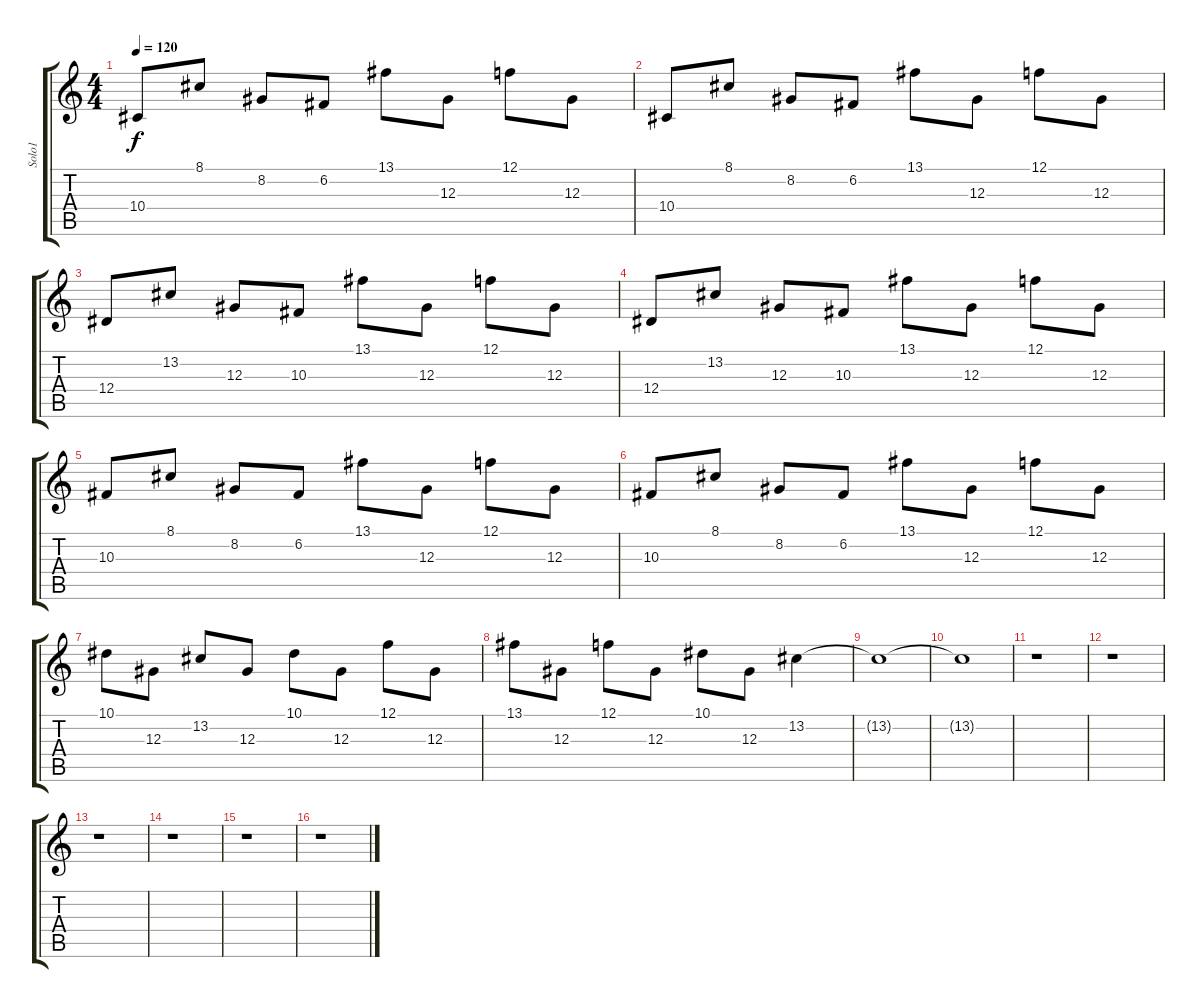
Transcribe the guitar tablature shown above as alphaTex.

\track ("Solo1" "Solo1") {instrument violin}
\staff {score tabs}
\tuning (F4 C4 Ab3 Eb3 Bb2 F2) {hide}
\ts (4 4)
\tempo 120
\clef g2
\ks c
10.4.8{dy f} 8.1.8 8.2.8 6.2.8 13.1.8 12.3.8 12.1.8 12.3.8 |
10.4.8 8.1.8 8.2.8 6.2.8 13.1.8 12.3.8 12.1.8 12.3.8 |
12.4.8 13.2.8 12.3.8 10.3.8 13.1.8 12.3.8 12.1.8 12.3.8 |
12.4.8 13.2.8 12.3.8 10.3.8 13.1.8 12.3.8 12.1.8 12.3.8 |
10.3.8 8.1.8 8.2.8 6.2.8 13.1.8 12.3.8 12.1.8 12.3.8 |
10.3.8 8.1.8 8.2.8 6.2.8 13.1.8 12.3.8 12.1.8 12.3.8 |
10.1.8 12.3.8 13.2.8 12.3.8 10.1.8 12.3.8 12.1.8 12.3.8 |
13.1.8 12.3.8 12.1.8 12.3.8 10.1.8 12.3.8 13.2.4 |
13.2{t}.1 |
13.2{t}.1 |
r.1 |
r.1 |
r.1 |
r.1 |
r.1 |
r.1
